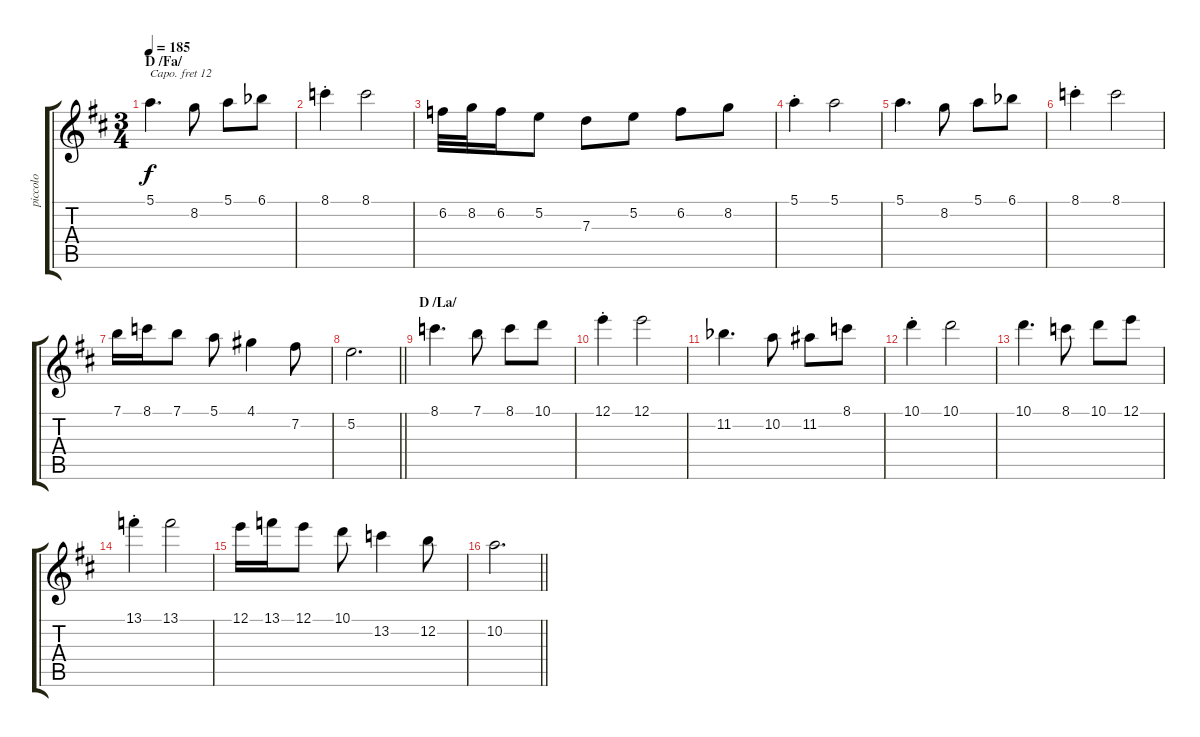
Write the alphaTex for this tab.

\track ("piccolo" "piccolo") {instrument piccolo}
\staff {score tabs}
\capo 12
\tuning (E4 B3 G3 D3 A2 E2) {hide}
\ts (3 4)
\section ("" "D /Fa/")
\tempo 185
\clef g2
\ks d
5.1.4{d dy f} 8.2.8 5.1.8 6.1{acc b}.8 |
8.1{st}.4 8.1.2 |
6.2.32 8.2.32 6.2.16 5.2.8 7.3.8 5.2.8 6.2.8 8.2.8 |
5.1{st}.4 5.1.2 |
5.1.4{d} 8.2.8 5.1.8 6.1{acc b}.8 |
8.1{st}.4 8.1.2 |
7.1.16 8.1.16 7.1.8 5.1.8 4.1.4 7.2.8 |
\barLineRight lightlight
5.2.2{d} |
\section ("" "D /La/")
8.1.4{d} 7.1.8 8.1.8 10.1.8 |
12.1{st}.4 12.1.2 |
11.2{acc b}.4{d} 10.2.8 11.2.8 8.1.8 |
10.1{st}.4 10.1.2 |
10.1.4{d} 8.1.8 10.1.8 12.1.8 |
13.1{st}.4 13.1.2 |
12.1.16 13.1.16 12.1.8 10.1.8 13.2.4 12.2.8 |
\barLineRight lightlight
10.2.2{d}
